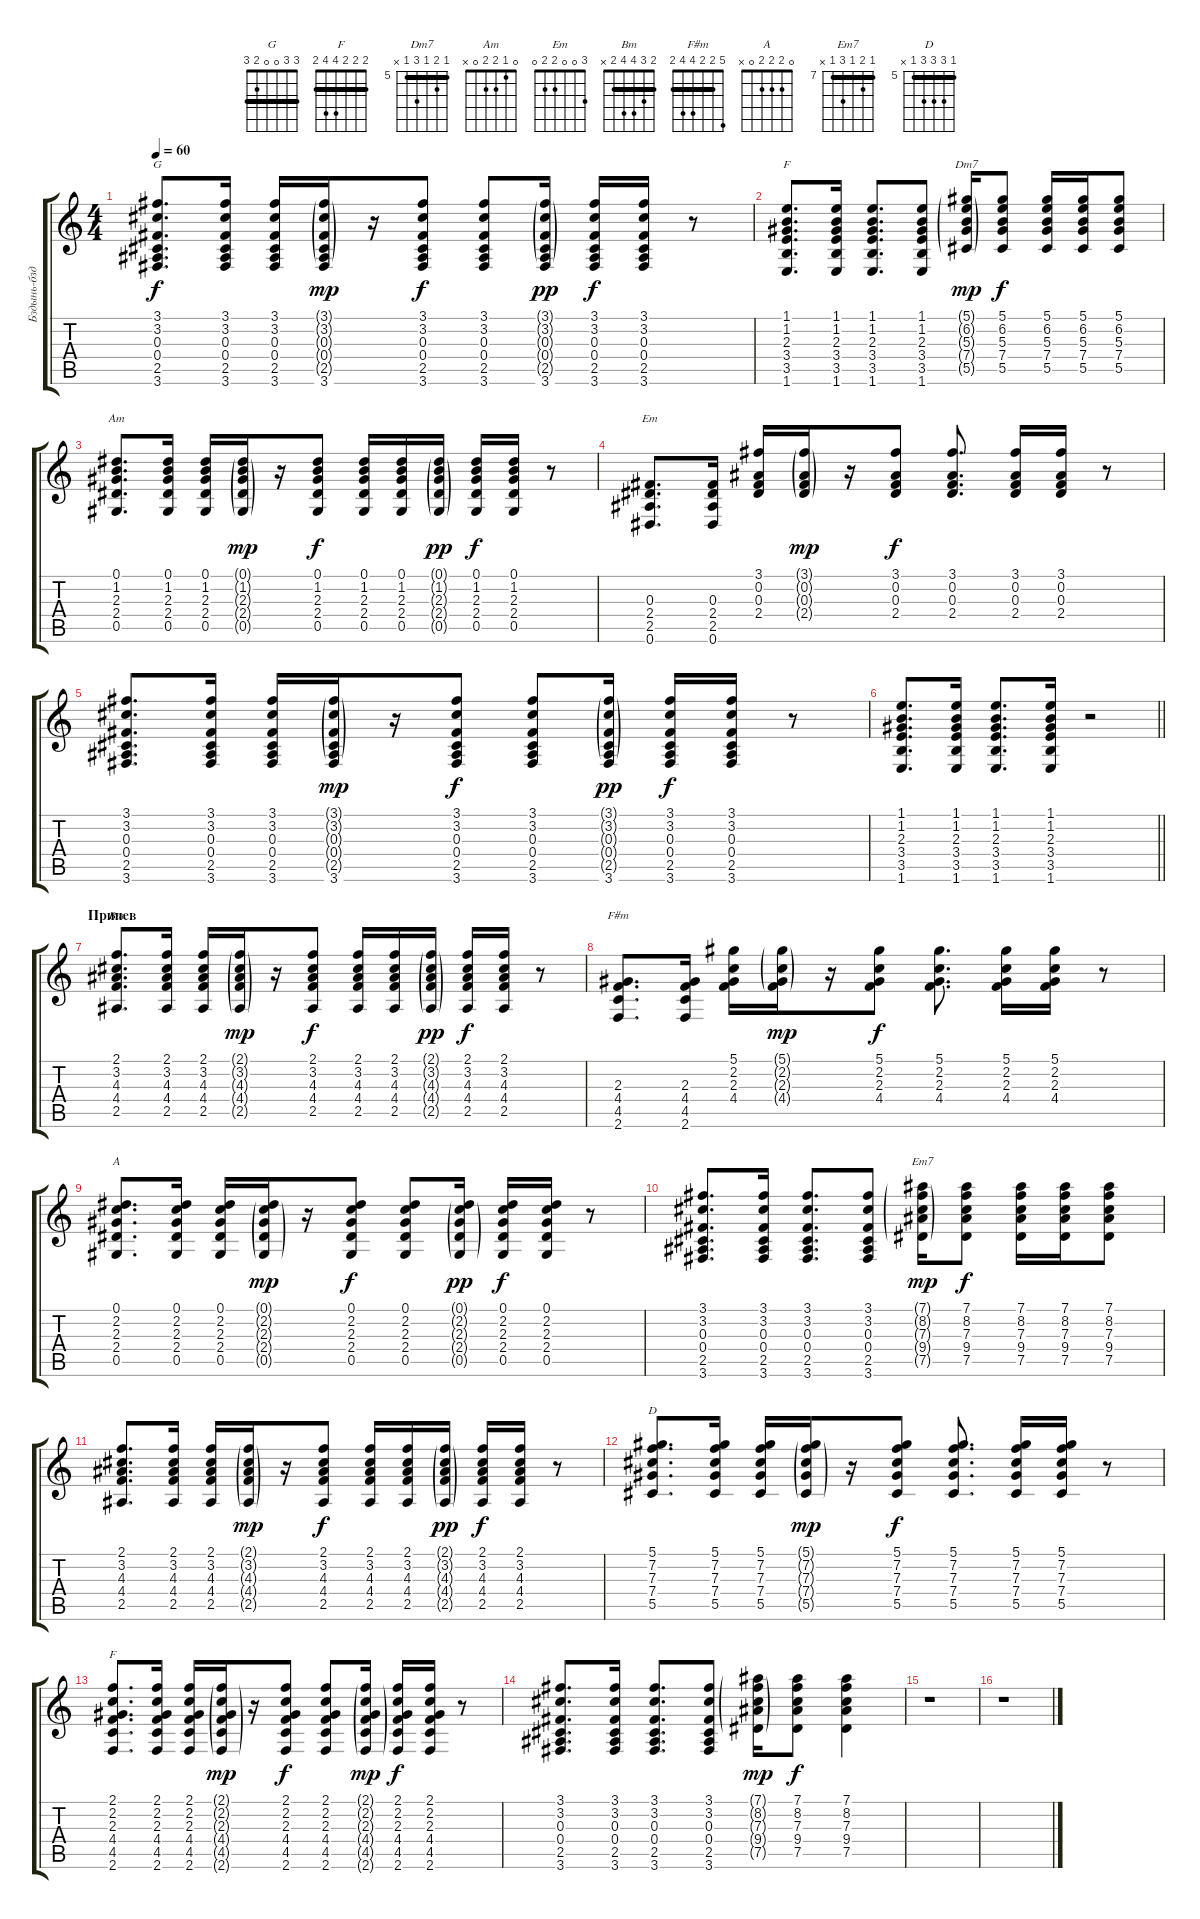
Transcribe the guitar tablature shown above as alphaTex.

\track ("Бздынь-бздынь" "Бздынь-бзд") {instrument acousticguitarsteel}
\staff {score tabs}
\tuning (Eb4 Bb3 Gb3 Db3 Ab2 Eb2) {hide}
\chord ("G" 3 3 0 0 2 3) {barre 3}
\chord ("F" 1 1 2 3 3 1) {barre 1}
\chord ("Dm7" 5 6 5 7 5 x) {firstfret 5 barre 5}
\chord ("Am" 0 1 2 2 0 x)
\chord ("Em" 3 0 0 2 2 0)
\chord ("Bm" 2 3 4 4 2 x) {barre 2}
\chord ("F#m" 5 2 2 4 4 2) {barre 2}
\chord ("A" 0 2 2 2 0 x)
\chord ("Em7" 7 8 7 9 7 x) {firstfret 7 barre 7}
\chord ("D" 5 7 7 7 5 x) {firstfret 5 barre 5}
\chord ("F" 2 2 2 4 4 2) {barre 2}
\ts (4 4)
\tempo 60
\clef g2
\ks c
(3.1 3.2 0.3 0.4 2.5 3.6).8{d ch "G" dy f} (3.1 3.2 0.3 0.4 2.5 3.6).16 (3.1 3.2 0.3 0.4 2.5 3.6).16 (3.1{g} 3.2{g} 0.3{g} 0.4{g} 2.5{g} 3.6).16{dy mp} r.16 (3.1 3.2 0.3 0.4 2.5 3.6).8{dy f} (3.1 3.2 0.3 0.4 2.5 3.6).8 (3.1{g} 3.2{g} 0.3{g} 0.4{g} 2.5{g} 3.6).16{dy pp} (3.1 3.2 0.3 0.4 2.5 3.6).16{dy f} (3.1 3.2 0.3 0.4 2.5 3.6).16 r.8 |
(1.1 1.2 2.3 3.4 3.5 1.6).8{d ch "F"} (1.1 1.2 2.3 3.4 3.5 1.6).16 (1.1 1.2 2.3 3.4 3.5 1.6).8{d} (1.1 1.2 2.3 3.4 3.5 1.6).8 (5.1{g} 6.2{g} 5.3{g} 7.4{g} 5.5{g}).16{ch "Dm7" dy mp} (5.1 6.2 5.3 7.4 5.5).8{dy f} (5.1 6.2 5.3 7.4 5.5).16 (5.1 6.2 5.3 7.4 5.5).16 (5.1 6.2 5.3 7.4 5.5).8 |
(0.1 1.2 2.3 2.4 0.5).8{d ch "Am"} (0.1 1.2 2.3 2.4 0.5).16 (0.1 1.2 2.3 2.4 0.5).16 (0.1{g} 1.2{g} 2.3{g} 2.4{g} 0.5{g}).16{dy mp} r.16 (0.1 1.2 2.3 2.4 0.5).8{dy f} (0.1 1.2 2.3 2.4 0.5).16 (0.1 1.2 2.3 2.4 0.5).16 (0.1{g} 1.2{g} 2.3{g} 2.4{g} 0.5{g}).16{dy pp} (0.1 1.2 2.3 2.4 0.5).16{dy f} (0.1 1.2 2.3 2.4 0.5).16 r.8 |
(0.3 2.4 2.5 0.6).8{d ch "Em"} (0.3 2.4 2.5 0.6).16 (3.1 0.2 0.3 2.4).16 (3.1{g} 0.2{g} 0.3{g} 2.4{g}).16{dy mp} r.16 (3.1 0.2 0.3 2.4).8{dy f} (3.1 0.2 0.3 2.4).8{d} (3.1 0.2 0.3 2.4).16 (3.1 0.2 0.3 2.4).16 r.8 |
(3.1 3.2 0.3 0.4 2.5 3.6).8{d} (3.1 3.2 0.3 0.4 2.5 3.6).16 (3.1 3.2 0.3 0.4 2.5 3.6).16 (3.1{g} 3.2{g} 0.3{g} 0.4{g} 2.5{g} 3.6).16{dy mp} r.16 (3.1 3.2 0.3 0.4 2.5 3.6).8{dy f} (3.1 3.2 0.3 0.4 2.5 3.6).8 (3.1{g} 3.2{g} 0.3{g} 0.4{g} 2.5{g} 3.6).16{dy pp} (3.1 3.2 0.3 0.4 2.5 3.6).16{dy f} (3.1 3.2 0.3 0.4 2.5 3.6).16 r.8 |
\barLineRight lightlight
(1.1 1.2 2.3 3.4 3.5 1.6).8{d} (1.1 1.2 2.3 3.4 3.5 1.6).16 (1.1 1.2 2.3 3.4 3.5 1.6).8{d} (1.1 1.2 2.3 3.4 3.5 1.6).16 r.2 |
\section ("" "Припев")
(2.1 3.2 4.3 4.4 2.5).8{d ch "Bm"} (2.1 3.2 4.3 4.4 2.5).16 (2.1 3.2 4.3 4.4 2.5).16 (2.1{g} 3.2{g} 4.3{g} 4.4{g} 2.5{g}).16{dy mp} r.16 (2.1 3.2 4.3 4.4 2.5).8{dy f} (2.1 3.2 4.3 4.4 2.5).16 (2.1 3.2 4.3 4.4 2.5).16 (2.1{g} 3.2{g} 4.3{g} 4.4{g} 2.5{g}).16{dy pp} (2.1 3.2 4.3 4.4 2.5).16{dy f} (2.1 3.2 4.3 4.4 2.5).16 r.8 |
(2.3 4.4 4.5 2.6).8{d ch "F#m"} (2.3 4.4 4.5 2.6).16 (5.1 2.2 2.3 4.4).16 (5.1{g} 2.2{g} 2.3{g} 4.4{g}).16{dy mp} r.16 (5.1 2.2 2.3 4.4).8{dy f} (5.1 2.2 2.3 4.4).8{d} (5.1 2.2 2.3 4.4).16 (5.1 2.2 2.3 4.4).16 r.8 |
(0.1 2.2 2.3 2.4 0.5).8{d ch "A"} (0.1 2.2 2.3 2.4 0.5).16 (0.1 2.2 2.3 2.4 0.5).16 (0.1{g} 2.2{g} 2.3{g} 2.4{g} 0.5{g}).16{dy mp} r.16 (0.1 2.2 2.3 2.4 0.5).8{dy f} (0.1 2.2 2.3 2.4 0.5).8 (0.1{g} 2.2{g} 2.3{g} 2.4{g} 0.5{g}).16{dy pp} (0.1 2.2 2.3 2.4 0.5).16{dy f} (0.1 2.2 2.3 2.4 0.5).16 r.8 |
(3.1 3.2 0.3 0.4 2.5 3.6).8{d} (3.1 3.2 0.3 0.4 2.5 3.6).16 (3.1 3.2 0.3 0.4 2.5 3.6).8{d} (3.1 3.2 0.3 0.4 2.5 3.6).8 (7.1{g} 8.2{g} 7.3{g} 9.4{g} 7.5{g}).16{ch "Em7" dy mp} (7.1 8.2 7.3 9.4 7.5).8{dy f} (7.1 8.2 7.3 9.4 7.5).16 (7.1 8.2 7.3 9.4 7.5).16 (7.1 8.2 7.3 9.4 7.5).8 |
(2.1 3.2 4.3 4.4 2.5).8{d} (2.1 3.2 4.3 4.4 2.5).16 (2.1 3.2 4.3 4.4 2.5).16 (2.1{g} 3.2{g} 4.3{g} 4.4{g} 2.5{g}).16{dy mp} r.16 (2.1 3.2 4.3 4.4 2.5).8{dy f} (2.1 3.2 4.3 4.4 2.5).16 (2.1 3.2 4.3 4.4 2.5).16 (2.1{g} 3.2{g} 4.3{g} 4.4{g} 2.5{g}).16{dy pp} (2.1 3.2 4.3 4.4 2.5).16{dy f} (2.1 3.2 4.3 4.4 2.5).16 r.8 |
(5.1 7.2 7.3 7.4 5.5).8{d ch "D"} (5.1 7.2 7.3 7.4 5.5).16 (5.1 7.2 7.3 7.4 5.5).16 (5.1{g} 7.2{g} 7.3{g} 7.4{g} 5.5{g}).16{dy mp} r.16 (5.1 7.2 7.3 7.4 5.5).8{dy f} (5.1 7.2 7.3 7.4 5.5).8{d} (5.1 7.2 7.3 7.4 5.5).16 (5.1 7.2 7.3 7.4 5.5).16 r.8 |
(2.1 2.2 2.3 4.4 4.5 2.6).8{d ch "F"} (2.1 2.2 2.3 4.4 4.5 2.6).16 (2.1 2.2 2.3 4.4 4.5 2.6).16 (2.1{g} 2.2{g} 2.3{g} 4.4{g} 4.5{g} 2.6{g}).16{dy mp} r.16 (2.1 2.2 2.3 4.4 4.5 2.6).8{dy f} (2.1 2.2 2.3 4.4 4.5 2.6).8 (2.1{g} 2.2{g} 2.3{g} 4.4{g} 4.5{g} 2.6{g}).16{dy mp} (2.1 2.2 2.3 4.4 4.5 2.6).16{dy f} (2.1 2.2 2.3 4.4 4.5 2.6).16 r.8 |
(3.1 3.2 0.3 0.4 2.5 3.6).8{d} (3.1 3.2 0.3 0.4 2.5 3.6).16 (3.1 3.2 0.3 0.4 2.5 3.6).8{d} (3.1 3.2 0.3 0.4 2.5 3.6).8 (7.1{g} 8.2{g} 7.3{g} 9.4{g} 7.5{g}).16{dy mp} (7.1 8.2 7.3 9.4 7.5).8{dy f} (7.1 8.2 7.3 9.4 7.5).4 |
r.1 |
r.1
